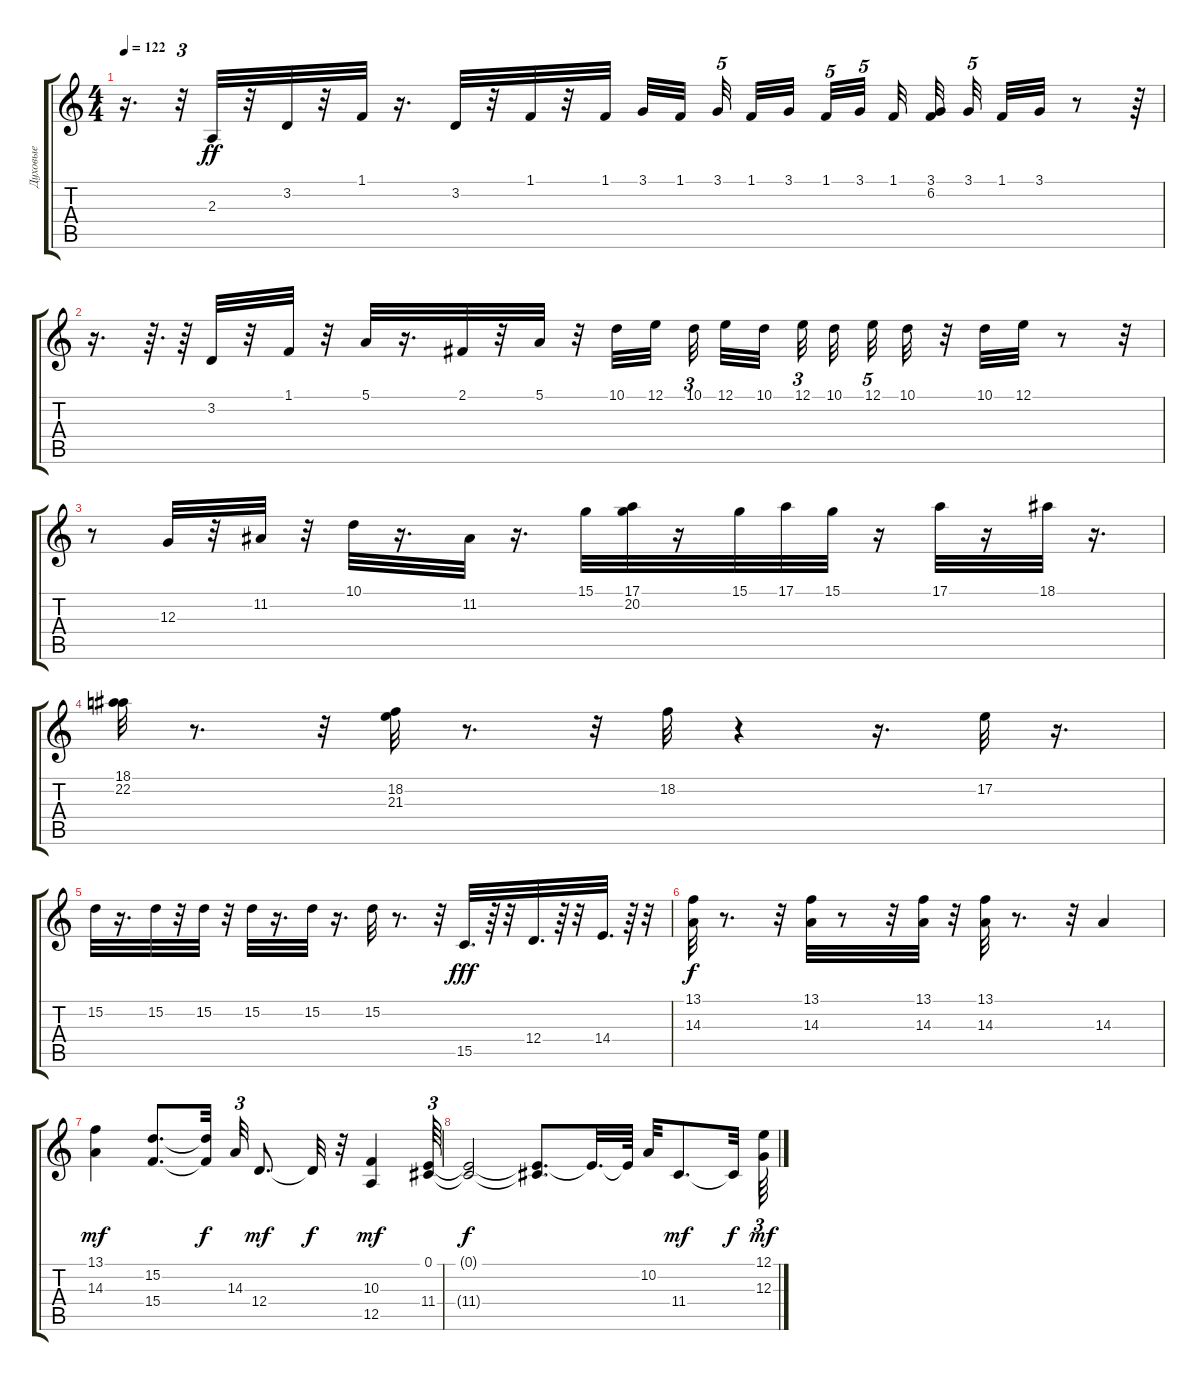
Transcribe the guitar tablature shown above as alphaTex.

\track ("Духовые" "Духовые") {instrument flute}
\staff {score tabs}
\tuning (E4 B3 G3 D3 A2 E2) {hide}
\ts (4 4)
\tempo 122
\clef g2
\ks c
r.16{d dy ff} r.32{tu (3 2)} 2.3.32 r.32 3.2.32 r.32 1.1.32 r.16{d} 3.2.32 r.32 1.1.32 r.32 1.1.32 3.1.32 1.1.32{beam splitsecondary} 3.1.32{tu (5 4) beam splitsecondary} 1.1.32 3.1.32{beam splitsecondary} 1.1.32{tu (5 4)} 3.1.32{tu (5 4) beam splitsecondary} 1.1.32 (3.1 6.2).32{beam splitsecondary} 3.1.32{tu (5 4) beam splitsecondary} 1.1.32 3.1.32 r.8 r.64 |
r.16{d} r.64{d} r.64 3.2.32 r.32 1.1.32 r.32 5.1.32 r.16{d} 2.1.32 r.32 5.1.32 r.32 10.1.32 12.1.32{beam splitsecondary} 10.1.32{tu (3 2) beam splitsecondary} 12.1.32 10.1.32{beam splitsecondary} 12.1.32{tu (3 2) beam splitsecondary} 10.1.32{beam splitsecondary} 12.1.32{tu (5 4)} 10.1.32 r.32 10.1.32 12.1.32 r.8 r.32 |
r.8 12.3.32 r.32 11.2.32 r.32 10.1.32 r.16{d} 11.2.32 r.16{d} 15.1.32 (17.1 20.2).32 r.16 15.1.32 17.1.32 15.1.32 r.16 17.1.32 r.16 18.1.32 r.16{d} |
(18.1 22.2).32 r.8{d} r.32 (18.2 21.3).32 r.8{d} r.32 18.2.32 r.4 r.16{d} 17.2.32 r.16{d} |
15.2.32 r.16{d} 15.2.32 r.32 15.2.32 r.32 15.2.32 r.16{d} 15.2.32 r.16{d} 15.2.32 r.8{d} r.32 15.5.32{d dy fff} r.64 r.32 12.4.32{d} r.64 r.32 14.4.32{d} r.64 r.32 |
(13.1 14.3).32{dy f} r.8{d} r.32 (13.1 14.3).32 r.8 r.32 (13.1 14.3).32 r.32 (13.1 14.3).32 r.8{d} r.32 14.3.4 |
(13.1 14.3).4{dy mf} (15.2 15.4).8{d} (15.2{t} 15.4{t}).32{dy f beam splitsecondary} 14.3.32{tu (3 2)} 12.4.8{d dy mf} 12.4{t}.32{dy f} r.32 (10.3 12.5).4{dy mf} (0.1 11.4).64{tu (3 2)} |
(0.1{t} 11.4{t}).2{dy f} (0.1{t} 11.4{t}).8{d} 0.1{t}.32{d} 0.1{t}.64 10.2.32 11.4.8{d dy mf} 11.4{t}.32{dy f} (12.1 12.3).64{tu (3 2) dy mf}
